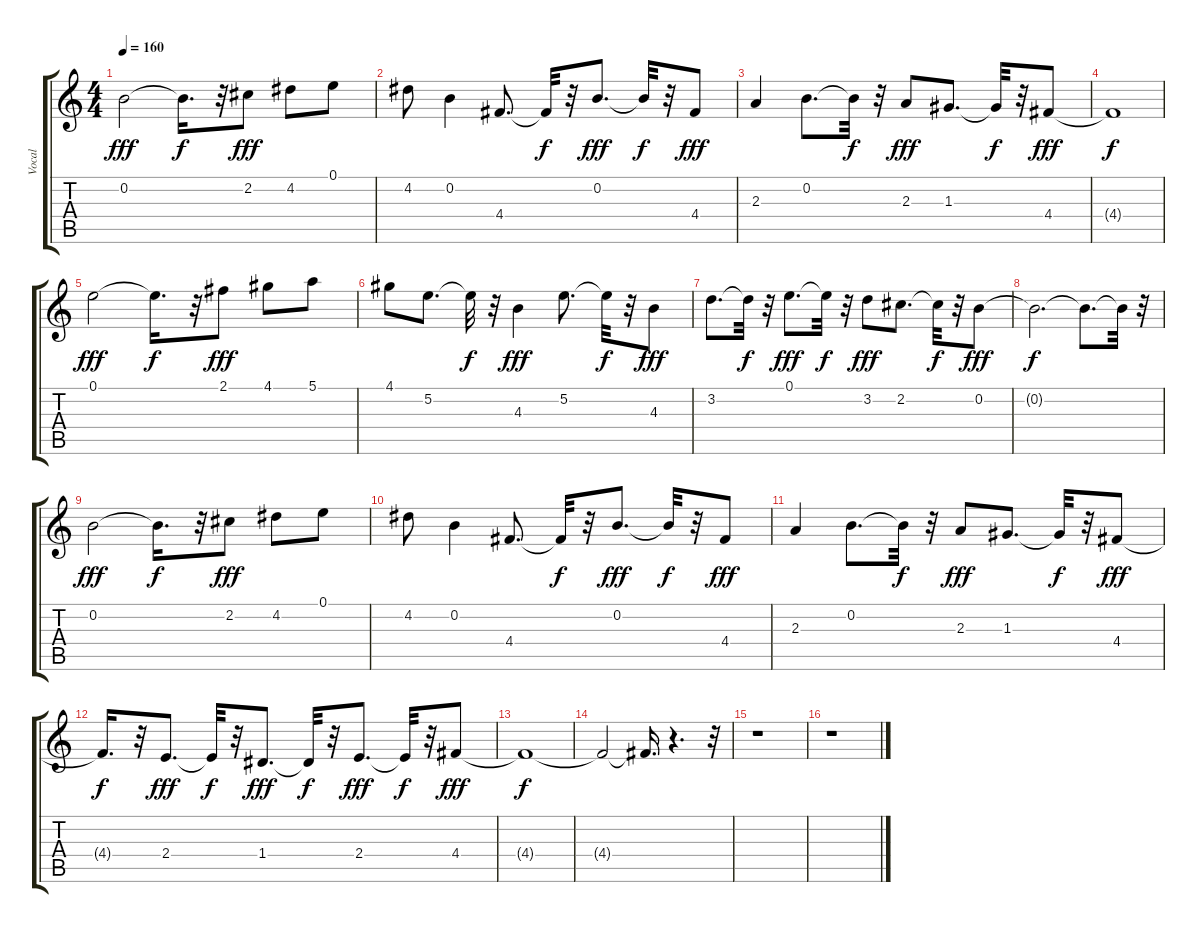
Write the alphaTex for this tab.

\track ("Vocal" "Vocal") {instrument distortionguitar}
\staff {score tabs}
\tuning (E4 B3 G3 D3 A2 E2) {hide}
\ts (4 4)
\tempo 160
\clef g2
\ks c
0.2.2{dy fff} 0.2{t}.16{d dy f} r.32 2.2.8{dy fff} 4.2.8 0.1.8 |
4.2.8 0.2.4 4.4.8{d} 4.4{t}.32{dy f} r.32 0.2.8{d dy fff} 0.2{t}.32{dy f} r.32 4.4.8{dy fff} |
2.3.4 0.2.8{d} 0.2{t}.32{dy f} r.32 2.3.8{dy fff} 1.3.8{d} 1.3{t}.32{dy f} r.32 4.4.8{dy fff} |
4.4{t}.1{dy f} |
0.1.2{dy fff} 0.1{t}.16{d dy f} r.32 2.1.8{dy fff} 4.1.8 5.1.8 |
4.1.8 5.2.8{d} 5.2{t}.32{dy f} r.32 4.3.4{dy fff} 5.2.8{d} 5.2{t}.32{dy f} r.32 4.3.8{dy fff} |
3.2.8{d} 3.2{t}.32{dy f} r.32 0.1.8{d dy fff} 0.1{t}.32{dy f} r.32 3.2.8{dy fff} 2.2.8{d} 2.2{t}.32{dy f} r.32 0.2.8{dy fff} |
0.2{t}.2{d dy f} 0.2{t}.8{d} 0.2{t}.32 r.32 |
0.2.2{dy fff} 0.2{t}.16{d dy f} r.32 2.2.8{dy fff} 4.2.8 0.1.8 |
4.2.8 0.2.4 4.4.8{d} 4.4{t}.32{dy f} r.32 0.2.8{d dy fff} 0.2{t}.32{dy f} r.32 4.4.8{dy fff} |
2.3.4 0.2.8{d} 0.2{t}.32{dy f} r.32 2.3.8{dy fff} 1.3.8{d} 1.3{t}.32{dy f} r.32 4.4.8{dy fff} |
4.4{t}.16{d dy f} r.32 2.4.8{d dy fff} 2.4{t}.32{dy f} r.32 1.4.8{d dy fff} 1.4{t}.32{dy f} r.32 2.4.8{d dy fff} 2.4{t}.32{dy f} r.32 4.4.8{dy fff} |
4.4{t}.1{dy f} |
4.4{t}.2 4.4{t}.16{d} r.4{d} r.32 |
r.1 |
r.1
